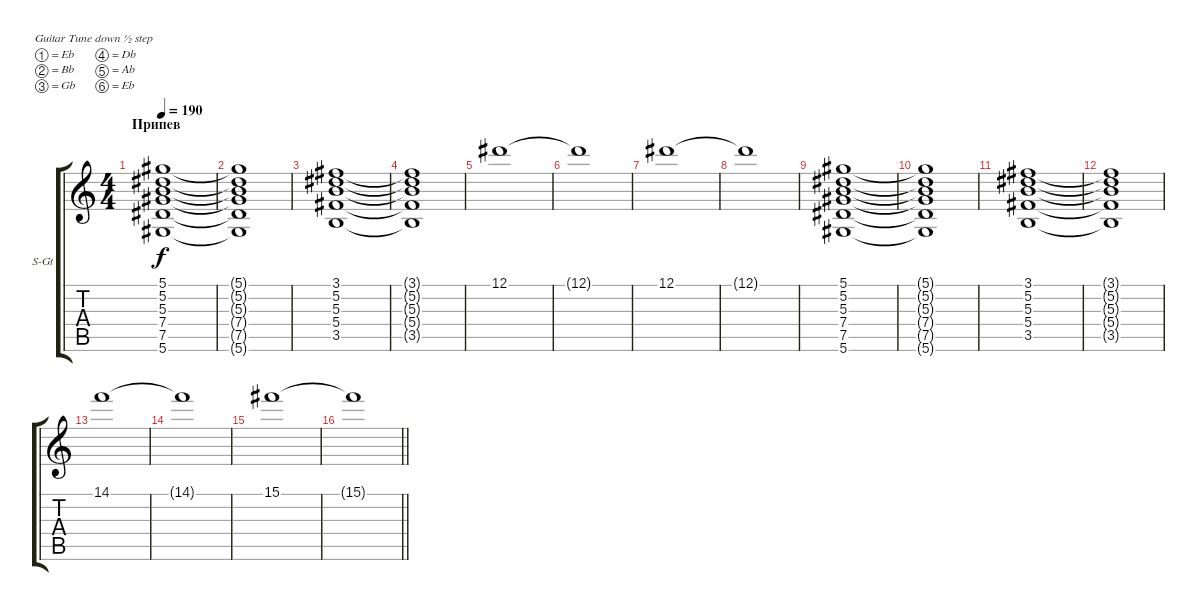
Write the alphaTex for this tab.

\bracketExtendMode groupsimilarinstruments
\firstSystemTrackNameOrientation horizontal
\otherSystemsTrackNameOrientation horizontal
\track ("Скрипка" "S-Gt") {instrument synthstrings1}
\staff {score tabs}
\tuning (Eb4 Bb3 Gb3 Db3 Ab2 Eb2)
\displaytranspose 12
\ts (4 4)
\section ("" "Припев")
\tempo 190
\clef g2
\ks c
(5.1 5.2 5.3 7.4 7.5 5.6).1{dy f} |
(5.1{t} 5.2{t} 5.3{t} 7.4{t} 7.5{t} 5.6{t}).1 |
(3.1 5.2 5.3 5.4 3.5).1 |
(3.1{t} 5.2{t} 5.3{t} 5.4{t} 3.5{t}).1 |
12.1.1 |
12.1{t}.1 |
12.1.1 |
12.1{t}.1 |
(5.1 5.2 5.3 7.4 7.5 5.6).1 |
(5.1{t} 5.2{t} 5.3{t} 7.4{t} 7.5{t} 5.6{t}).1 |
(3.1 5.2 5.3 5.4 3.5).1 |
(3.1{t} 5.2{t} 5.3{t} 5.4{t} 3.5{t}).1 |
14.1.1 |
14.1{t}.1 |
15.1.1 |
\barLineRight lightlight
15.1{t}.1
